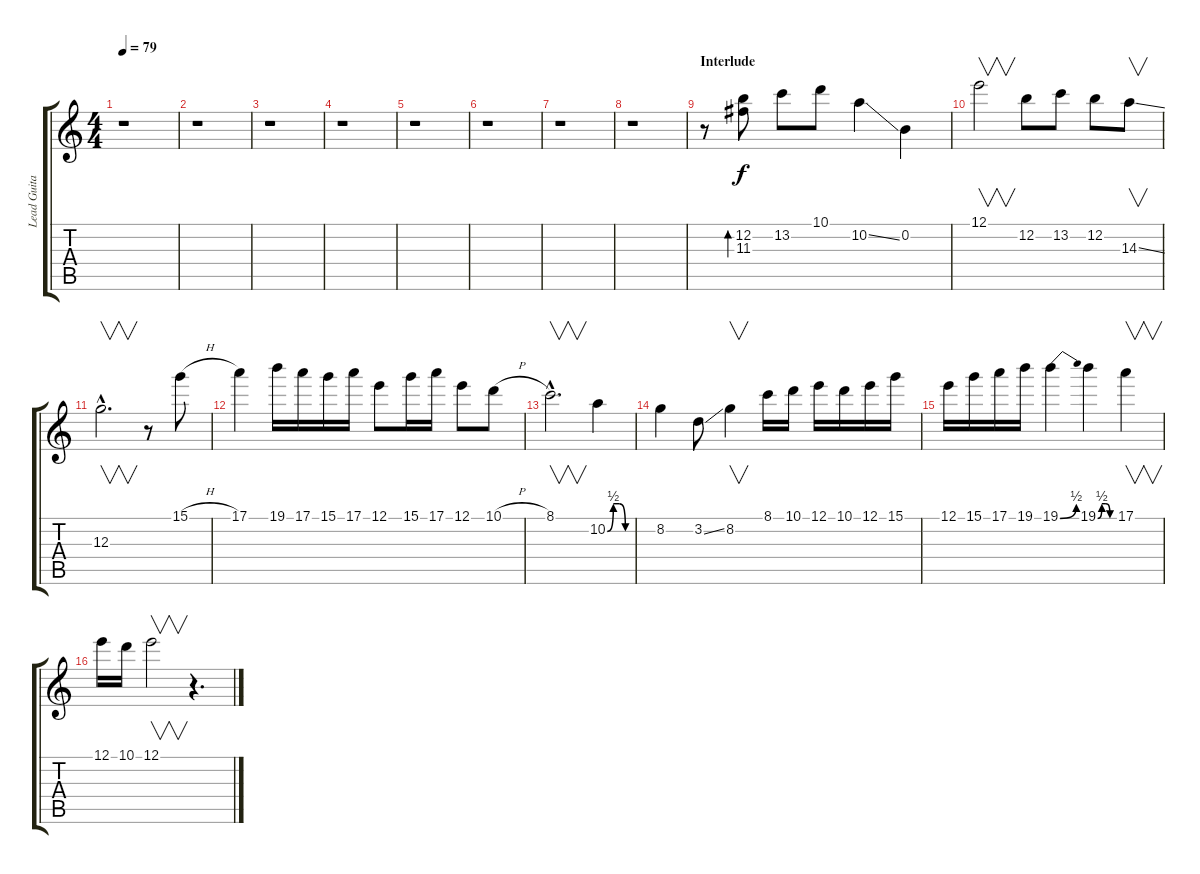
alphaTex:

\track ("Lead Guitar" "Lead Guita") {instrument electricguitarjazz}
\staff {score tabs}
\tuning (E4 B3 G3 D3 A2 E2) {hide}
\ts (4 4)
\tempo 79
\clef g2
\ks c
r.1{dy f} |
r.1 |
r.1 |
r.1 |
r.1 |
r.1 |
r.1 |
r.1 |
\section ("" "Interlude")
r.8{instrument overdrivenguitar} (12.2 11.3).8{bd 240} 13.2.8 10.1.8 10.2{ss}.4 0.2.4 |
12.1.2{v} 12.2.8 13.2.8 12.2.8 14.3{ss}.8{v} |
12.3{hac}.2{v d} r.8 15.1{h}.8 |
17.1.4 19.1.16 17.1.16 15.1.16 17.1.16 12.1.8 15.1.16 17.1.16 12.1.8 10.1{h}.8 |
8.1{hac}.2{v d} 10.2{be (custom 0 0 15 2 30 2 45 0 60 0)}.4 |
8.2.4 3.2{ss}.8 8.2.4{v} 8.1.16 10.1.16 12.1.16 10.1.16 12.1.16 15.1.16 |
12.1.16 15.1.16 17.1.16 19.1.16 19.1{be (bend 0 0 60 2)}.4 19.1{be (custom 0 0 15 2 30 2 45 0 60 0)}.4 17.1.4{v} |
12.1.16 10.1.16 12.1.2{v} r.4{d}
